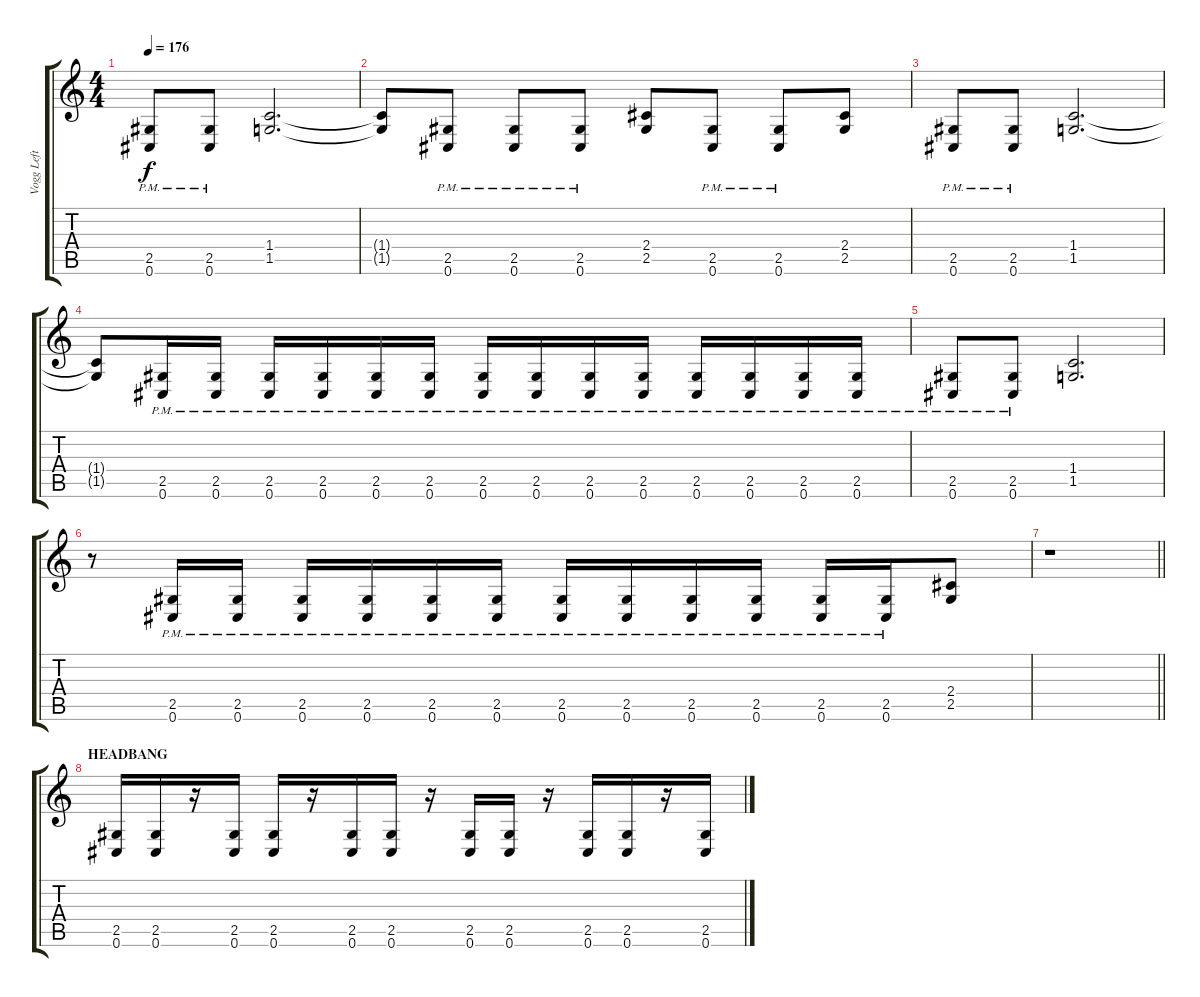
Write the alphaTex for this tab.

\track ("Vogg Left" "Vogg Left") {instrument distortionguitar}
\staff {score tabs}
\tuning (Db4 Ab3 E3 B2 Gb2 Db2) {hide}
\ts (4 4)
\tempo 176
\clef g2
\ks c
(2.5{pm} 0.6{pm}).8{dy f} (2.5{pm} 0.6{pm}).8 (1.4 1.5).2{d} |
(1.4{t} 1.5{t}).8 (2.5{pm} 0.6{pm}).8 (2.5{pm} 0.6{pm}).8 (2.5{pm} 0.6{pm}).8 (2.4 2.5).8 (2.5{pm} 0.6{pm}).8 (2.5{pm} 0.6{pm}).8 (2.4 2.5).8 |
(2.5{pm} 0.6{pm}).8 (2.5{pm} 0.6{pm}).8 (1.4 1.5).2{d} |
(1.4{t} 1.5{t}).8 (2.5{pm} 0.6{pm}).16 (2.5{pm} 0.6{pm}).16 (2.5{pm} 0.6{pm}).16 (2.5{pm} 0.6{pm}).16 (2.5{pm} 0.6{pm}).16 (2.5{pm} 0.6{pm}).16 (2.5{pm} 0.6{pm}).16 (2.5{pm} 0.6{pm}).16 (2.5{pm} 0.6{pm}).16 (2.5{pm} 0.6{pm}).16 (2.5{pm} 0.6{pm}).16 (2.5{pm} 0.6{pm}).16 (2.5{pm} 0.6{pm}).16 (2.5{pm} 0.6{pm}).16 |
(2.5{pm} 0.6{pm}).8 (2.5{pm} 0.6{pm}).8 (1.4 1.5).2{d} |
r.8 (2.5{pm} 0.6{pm}).16 (2.5{pm} 0.6{pm}).16 (2.5{pm} 0.6{pm}).16 (2.5{pm} 0.6{pm}).16 (2.5{pm} 0.6{pm}).16 (2.5{pm} 0.6{pm}).16 (2.5{pm} 0.6{pm}).16 (2.5{pm} 0.6{pm}).16 (2.5{pm} 0.6{pm}).16 (2.5{pm} 0.6{pm}).16 (2.5{pm} 0.6{pm}).16 (2.5{pm} 0.6{pm}).16 (2.4 2.5).8 |
\barLineRight lightlight
r.1 |
\section ("" "HEADBANG")
(2.5 0.6).16 (2.5 0.6).16 r.16 (2.5 0.6).16 (2.5 0.6).16 r.16 (2.5 0.6).16 (2.5 0.6).16 r.16 (2.5 0.6).16 (2.5 0.6).16 r.16 (2.5 0.6).16 (2.5 0.6).16 r.16 (2.5 0.6).16
